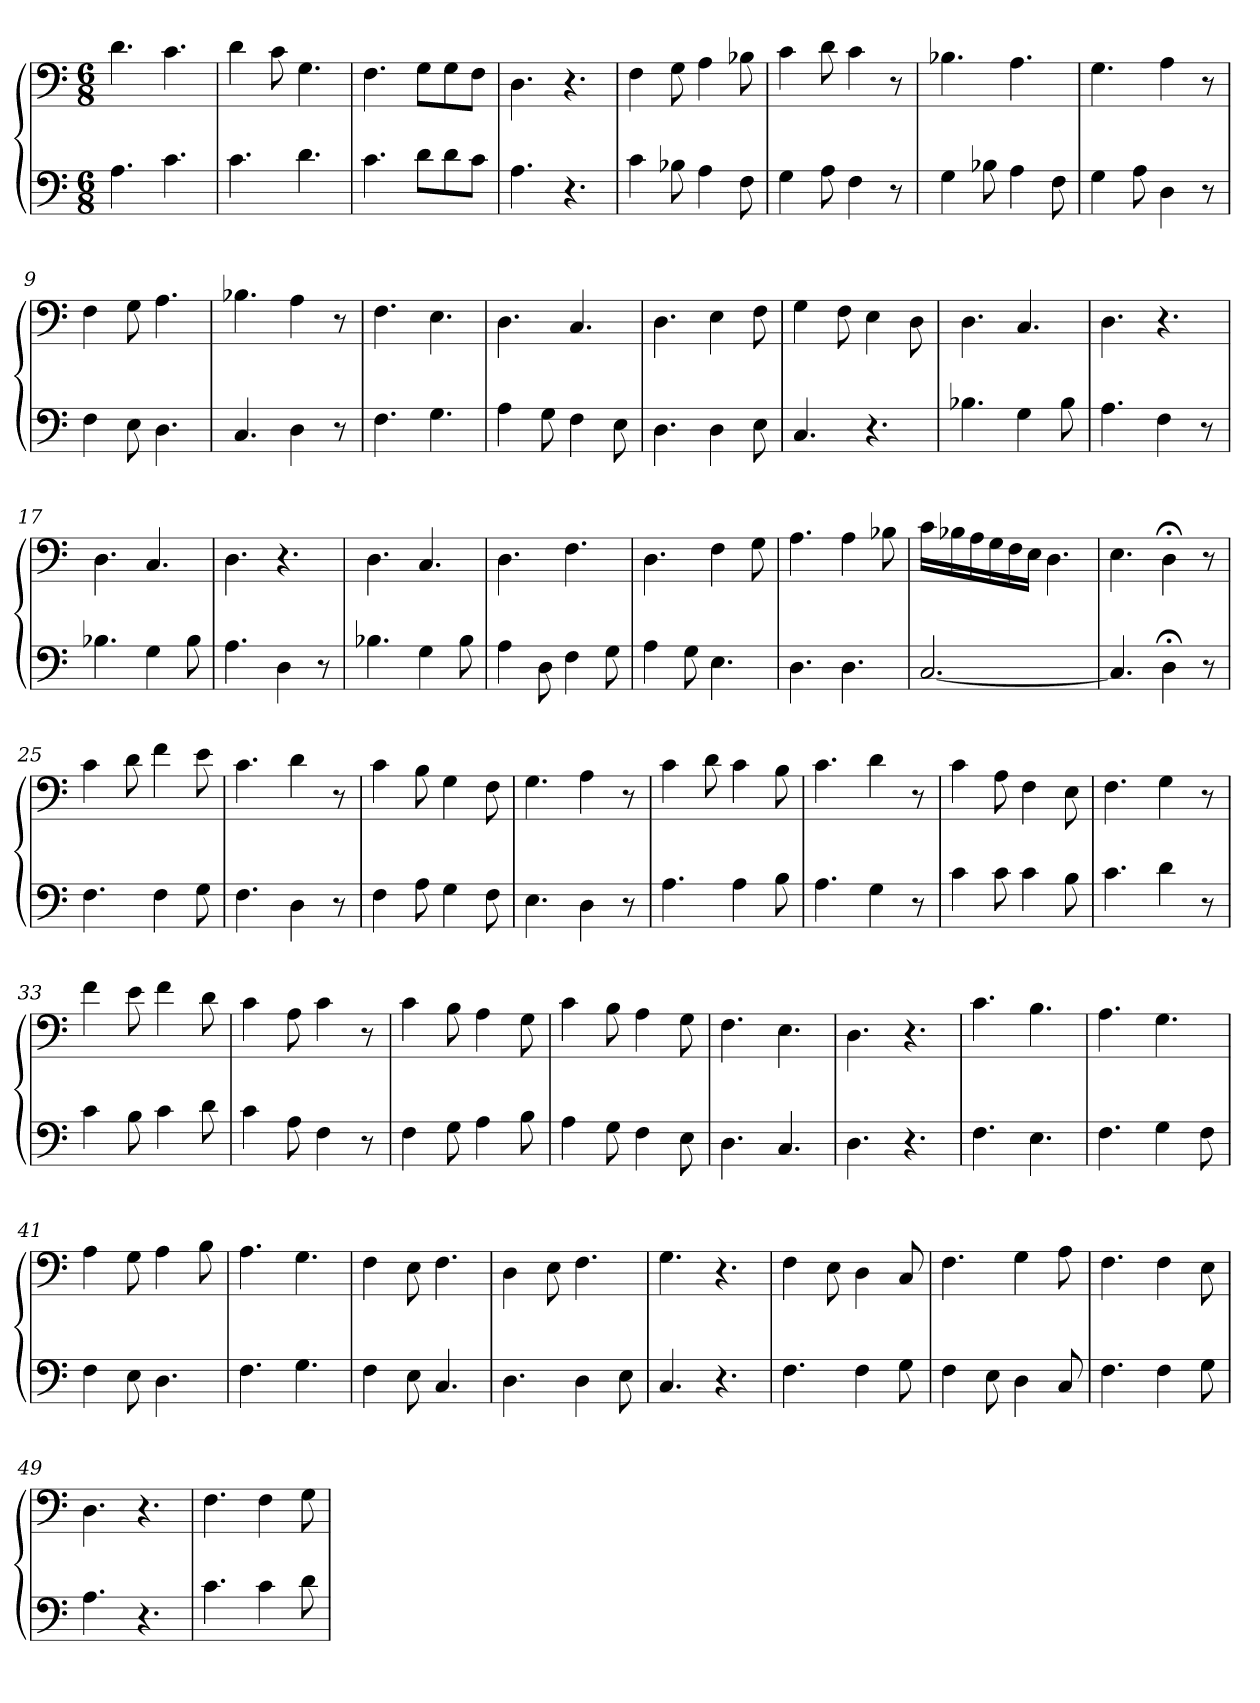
**kern	**kern
*part1	*part1
*staff2	*staff1
*M6/8	*M6/8
=1	=1
4.A	4.d
4.c	4.c
=2	=2
4.c	4d
.	8c
4.d	4.G
=3	=3
4.c	4.F
8dL	8GL
8d	8G
8cJ	8FJ
=4	=4
4.A	4.D
4.r	4.r
=5	=5
4c	4F
8B-X	8G
4A	4A
8F	8B-X
=6	=6
4G	4c
8A	8d
4F	4c
8r	8r
=7	=7
4G	4.B-X
8B-X	.
4A	4.A
8F	.
=8	=8
4G	4.G
8A	.
4D	4A
8r	8r
=9	=9
4F	4F
8E	8G
4.D	4.A
=10	=10
4.C	4.B-X
4D	4A
8r	8r
=11	=11
4.F	4.F
4.G	4.E
=12	=12
4A	4.D
8G	.
4F	4.C
8E	.
=13	=13
4.D	4.D
4D	4E
8E	8F
=14	=14
4.C	4G
.	8F
4.r	4E
.	8D
=15	=15
4.B-X	4.D
4G	4.C
8B-	.
=16	=16
4.A	4.D
4F	4.r
8r	.
=17	=17
4.B-X	4.D
4G	4.C
8B-	.
=18	=18
4.A	4.D
4D	4.r
8r	.
=19	=19
4.B-X	4.D
4G	4.C
8B-	.
=20	=20
4A	4.D
8D	.
4F	4.F
8G	.
=21	=21
4A	4.D
8G	.
4.E	4F
.	8G
=22	=22
4.D	4.A
4.D	4A
.	8B-X
=23	=23
[2.C	16cLL
.	16B-X
.	16A
.	16G
.	16F
.	16EJJ
.	4.D
=24	=24
4.C]	4.E
4D;<	4D;<
8r	8r
=25	=25
4.F	4c
.	8d
4F	4f
8G	8e
=26	=26
4.F	4.c
4D	4d
8r	8r
=27	=27
4F	4c
8A	8B
4G	4G
8F	8F
=28	=28
4.E	4.G
4D	4A
8r	8r
=29	=29
4.A	4c
.	8d
4A	4c
8B	8B
=30	=30
4.A	4.c
4G	4d
8r	8r
=31	=31
4c	4c
8c	8A
4c	4F
8B	8E
=32	=32
4.c	4.F
4d	4G
8r	8r
=33	=33
4c	4f
8B	8e
4c	4f
8d	8d
=34	=34
4c	4c
8A	8A
4F	4c
8r	8r
=35	=35
4F	4c
8G	8B
4A	4A
8B	8G
=36	=36
4A	4c
8G	8B
4F	4A
8E	8G
=37	=37
4.D	4.F
4.C	4.E
=38	=38
4.D	4.D
4.r	4.r
=39	=39
4.F	4.c
4.E	4.B
=40	=40
4.F	4.A
4G	4.G
8F	.
=41	=41
4F	4A
8E	8G
4.D	4A
.	8B
=42	=42
4.F	4.A
4.G	4.G
=43	=43
4F	4F
8E	8E
4.C	4.F
=44	=44
4.D	4D
.	8E
4D	4.F
8E	.
=45	=45
4.C	4.G
4.r	4.r
=46	=46
4.F	4F
.	8E
4F	4D
8G	8C
=47	=47
4F	4.F
8E	.
4D	4G
8C	8A
=48	=48
4.F	4.F
4F	4F
8G	8E
=49	=49
4.A	4.D
4.r	4.r
=50	=50
4.c	4.F
4c	4F
8d	8G
=	=
*-	*-
